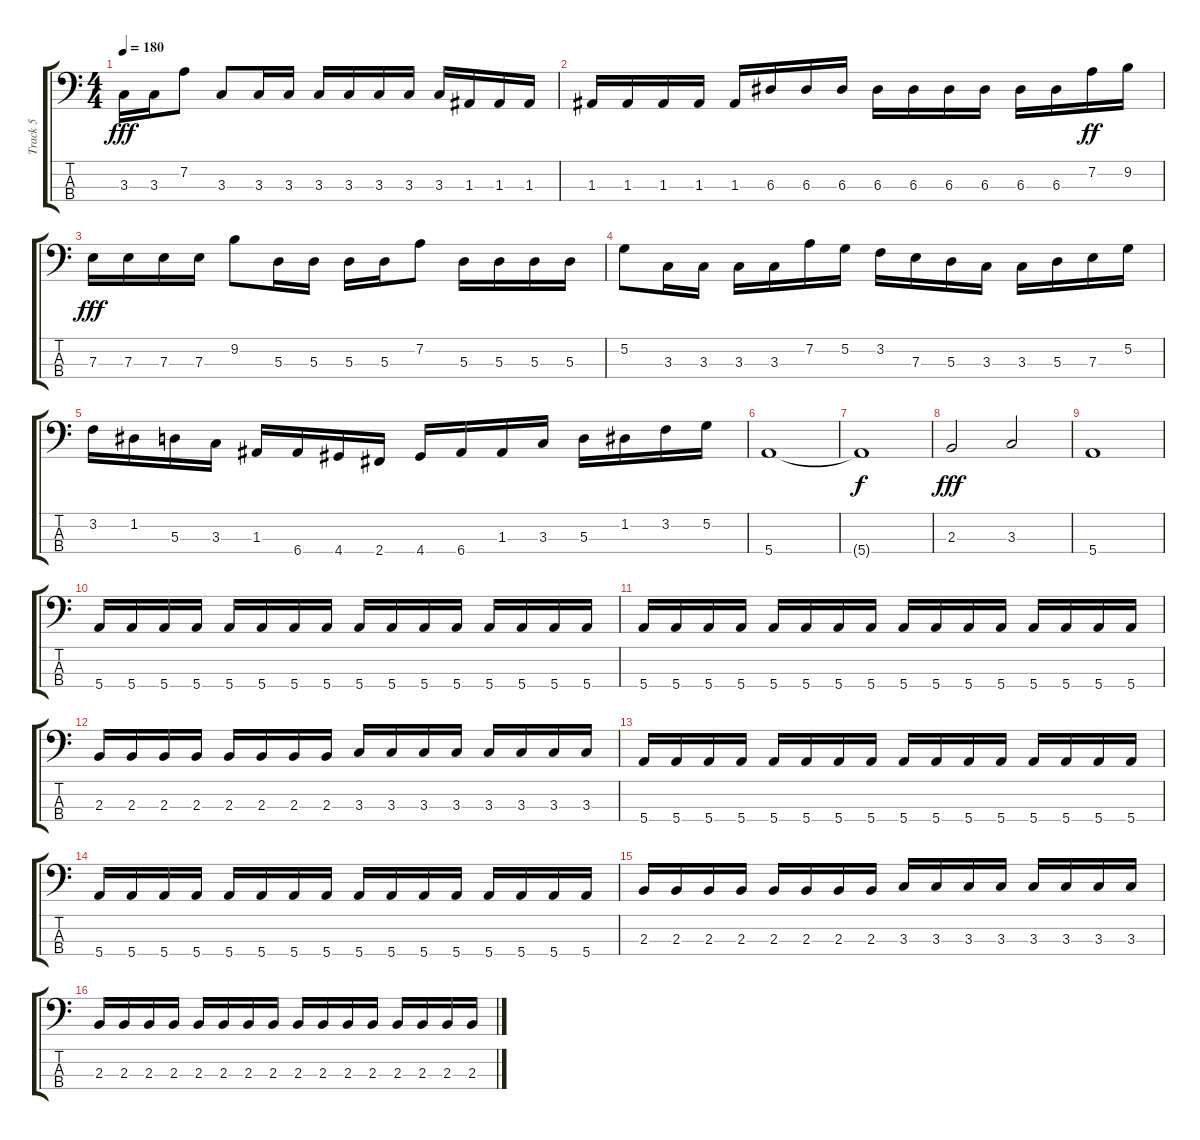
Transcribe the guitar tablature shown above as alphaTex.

\track ("Track 5" "Track 5") {instrument electricbassfinger}
\staff {score tabs}
\tuning (G2 D2 A1 E1) {hide}
\ts (4 4)
\tempo 180
\clef f4
\ks c
3.3.16{dy fff} 3.3.16 7.2.8 3.3.8 3.3.16 3.3.16 3.3.16 3.3.16 3.3.16 3.3.16 3.3.16 1.3.16 1.3.16 1.3.16 |
1.3.16 1.3.16 1.3.16 1.3.16 1.3.16 6.3.16 6.3.16 6.3.16 6.3.16 6.3.16 6.3.16 6.3.16 6.3.16 6.3.16 7.2.16{dy ff} 9.2.16 |
7.3.16{dy fff} 7.3.16 7.3.16 7.3.16 9.2.8 5.3.16 5.3.16 5.3.16 5.3.16 7.2.8 5.3.16 5.3.16 5.3.16 5.3.16 |
5.2.8 3.3.16 3.3.16 3.3.16 3.3.16 7.2.16 5.2.16 3.2.16 7.3.16 5.3.16 3.3.16 3.3.16 5.3.16 7.3.16 5.2.16 |
3.2.16 1.2.16 5.3.16 3.3.16 1.3.16 6.4.16 4.4.16 2.4.16 4.4.16 6.4.16 1.3.16 3.3.16 5.3.16 1.2.16 3.2.16 5.2.16 |
5.4.1 |
5.4{t}.1{dy f} |
2.3.2{dy fff} 3.3.2 |
5.4.1 |
5.4.16 5.4.16 5.4.16 5.4.16 5.4.16 5.4.16 5.4.16 5.4.16 5.4.16 5.4.16 5.4.16 5.4.16 5.4.16 5.4.16 5.4.16 5.4.16 |
5.4.16 5.4.16 5.4.16 5.4.16 5.4.16 5.4.16 5.4.16 5.4.16 5.4.16 5.4.16 5.4.16 5.4.16 5.4.16 5.4.16 5.4.16 5.4.16 |
2.3.16 2.3.16 2.3.16 2.3.16 2.3.16 2.3.16 2.3.16 2.3.16 3.3.16 3.3.16 3.3.16 3.3.16 3.3.16 3.3.16 3.3.16 3.3.16 |
5.4.16 5.4.16 5.4.16 5.4.16 5.4.16 5.4.16 5.4.16 5.4.16 5.4.16 5.4.16 5.4.16 5.4.16 5.4.16 5.4.16 5.4.16 5.4.16 |
5.4.16 5.4.16 5.4.16 5.4.16 5.4.16 5.4.16 5.4.16 5.4.16 5.4.16 5.4.16 5.4.16 5.4.16 5.4.16 5.4.16 5.4.16 5.4.16 |
2.3.16 2.3.16 2.3.16 2.3.16 2.3.16 2.3.16 2.3.16 2.3.16 3.3.16 3.3.16 3.3.16 3.3.16 3.3.16 3.3.16 3.3.16 3.3.16 |
2.3.16 2.3.16 2.3.16 2.3.16 2.3.16 2.3.16 2.3.16 2.3.16 2.3.16 2.3.16 2.3.16 2.3.16 2.3.16 2.3.16 2.3.16 2.3.16
